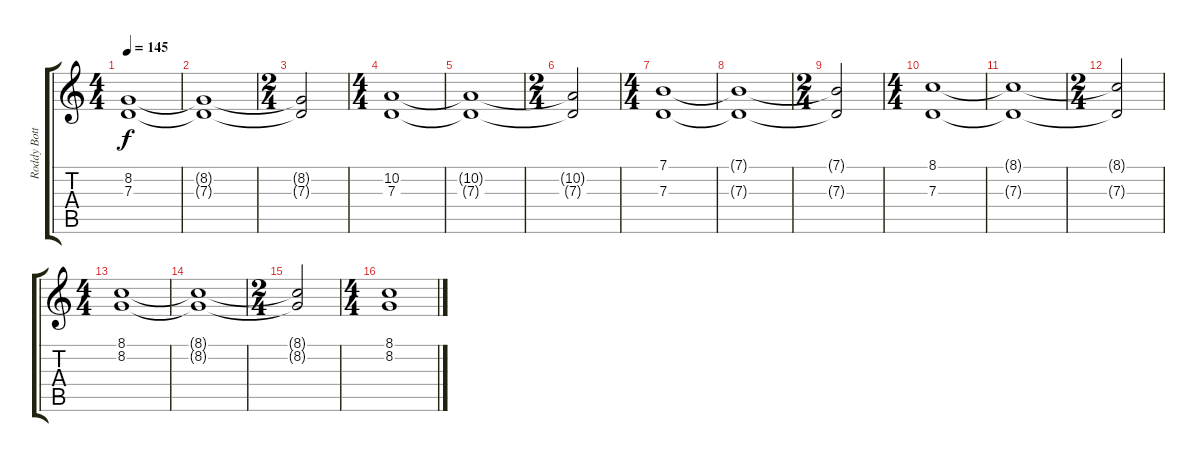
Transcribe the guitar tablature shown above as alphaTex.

\track ("Roddy Bottum" "Roddy Bott") {instrument synthstrings2}
\staff {score tabs}
\tuning (E4 B3 G3 D3 A2 E2) {hide}
\ts (4 4)
\tempo 145
\clef g2
\ks c
(8.2 7.3).1{dy f} |
(8.2{t} 7.3{t}).1 |
\ts (2 4)
(8.2{t} 7.3{t}).2 |
\ts (4 4)
(10.2 7.3).1 |
(10.2{t} 7.3{t}).1 |
\ts (2 4)
(10.2{t} 7.3{t}).2 |
\ts (4 4)
(7.1 7.3).1 |
(7.1{t} 7.3{t}).1 |
\ts (2 4)
(7.1{t} 7.3{t}).2 |
\ts (4 4)
(8.1 7.3).1 |
(8.1{t} 7.3{t}).1 |
\ts (2 4)
(8.1{t} 7.3{t}).2 |
\ts (4 4)
(8.1 8.2).1 |
(8.1{t} 8.2{t}).1 |
\ts (2 4)
(8.1{t} 8.2{t}).2 |
\ts (4 4)
(8.1 8.2).1
